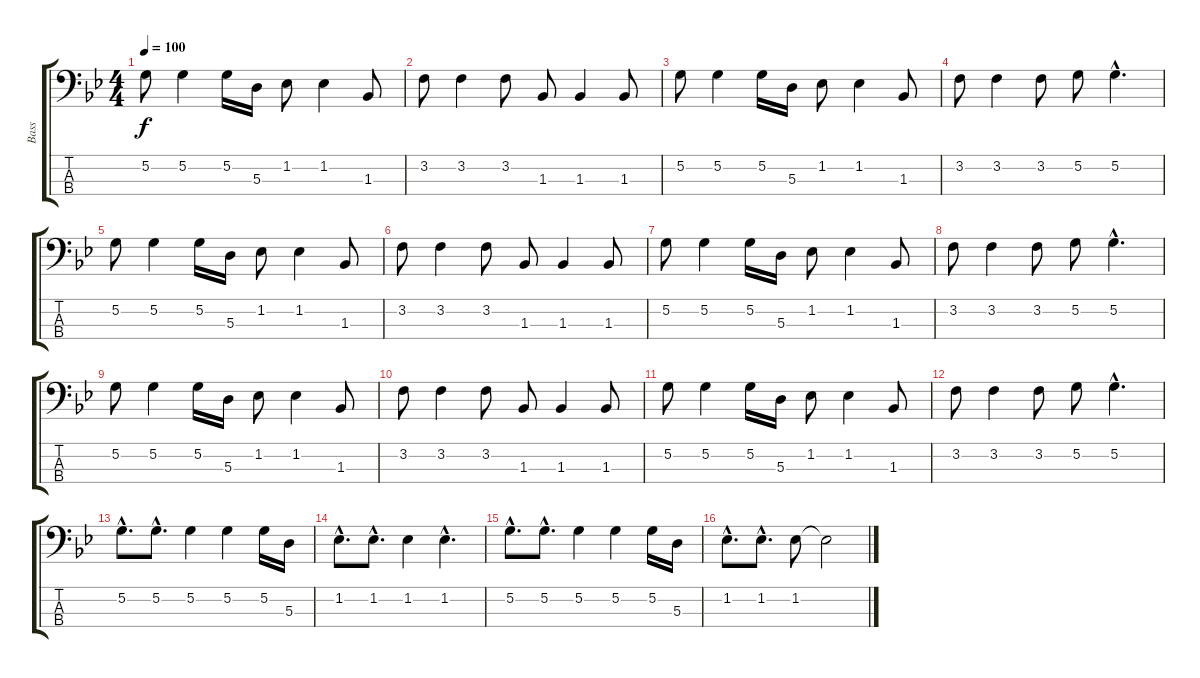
\track ("Bass" "Bass") {instrument fretlessbass}
\staff {score tabs}
\tuning (G2 D2 A1 E1) {hide}
\ts (4 4)
\tempo 100
\clef f4
\ks gminor
5.2.8{dy f} 5.2.4 5.2.16 5.3.16 1.2.8 1.2.4 1.3.8 |
3.2.8 3.2.4 3.2.8 1.3.8 1.3.4 1.3.8 |
5.2.8 5.2.4 5.2.16 5.3.16 1.2.8 1.2.4 1.3.8 |
3.2.8 3.2.4 3.2.8 5.2.8 5.2{hac}.4{d} |
5.2.8 5.2.4 5.2.16 5.3.16 1.2.8 1.2.4 1.3.8 |
3.2.8 3.2.4 3.2.8 1.3.8 1.3.4 1.3.8 |
5.2.8 5.2.4 5.2.16 5.3.16 1.2.8 1.2.4 1.3.8 |
3.2.8 3.2.4 3.2.8 5.2.8 5.2{hac}.4{d} |
5.2.8 5.2.4 5.2.16 5.3.16 1.2.8 1.2.4 1.3.8 |
3.2.8 3.2.4 3.2.8 1.3.8 1.3.4 1.3.8 |
5.2.8 5.2.4 5.2.16 5.3.16 1.2.8 1.2.4 1.3.8 |
3.2.8 3.2.4 3.2.8 5.2.8 5.2{hac}.4{d} |
5.2{hac}.8{d} 5.2{hac}.8{d} 5.2.4 5.2.4 5.2.16 5.3.16 |
1.2{hac}.8{d} 1.2{hac}.8{d} 1.2.4 1.2{hac}.4{d} |
5.2{hac}.8{d} 5.2{hac}.8{d} 5.2.4 5.2.4 5.2.16 5.3.16 |
1.2{hac}.8{d} 1.2{hac}.8{d} 1.2.8 1.2{t}.2
